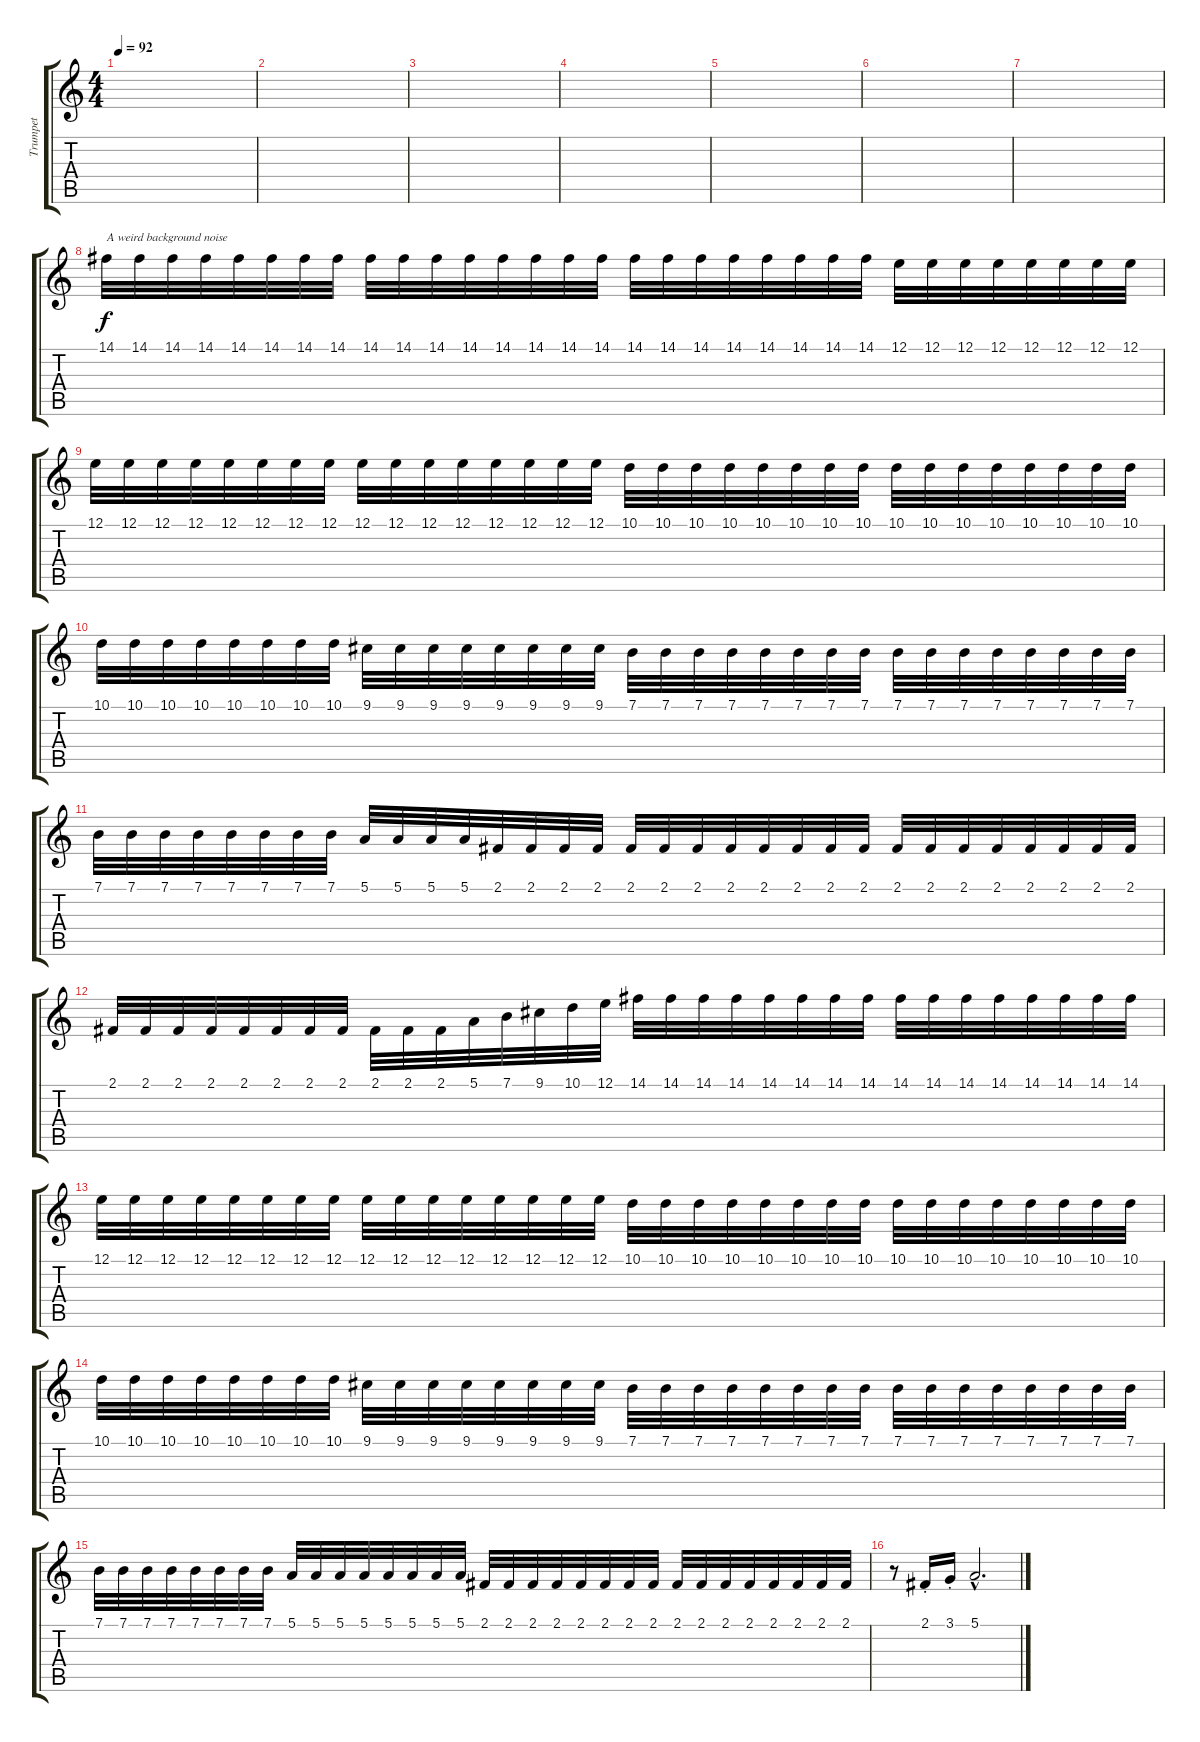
\track ("Trumpet" "Trumpet") {instrument trumpet}
\staff {score tabs}
\tuning (E4 B3 G3 D3 A2 E2) {hide}
\ts (4 4)
\tempo 92
\clef g2
\ks c
|
|
|
|
|
|
|
14.1.32{txt "A weird background noise" volume 3} 14.1.32 14.1.32 14.1.32 14.1.32 14.1.32 14.1.32 14.1.32 14.1.32 14.1.32 14.1.32 14.1.32 14.1.32 14.1.32 14.1.32 14.1.32 14.1.32 14.1.32 14.1.32 14.1.32 14.1.32 14.1.32 14.1.32 14.1.32 12.1.32 12.1.32 12.1.32 12.1.32 12.1.32 12.1.32 12.1.32 12.1.32 |
12.1.32 12.1.32 12.1.32 12.1.32 12.1.32 12.1.32 12.1.32 12.1.32 12.1.32 12.1.32 12.1.32 12.1.32 12.1.32 12.1.32 12.1.32 12.1.32 10.1.32 10.1.32 10.1.32 10.1.32 10.1.32 10.1.32 10.1.32 10.1.32 10.1.32 10.1.32 10.1.32 10.1.32 10.1.32 10.1.32 10.1.32 10.1.32 |
10.1.32 10.1.32 10.1.32 10.1.32 10.1.32 10.1.32 10.1.32 10.1.32 9.1.32 9.1.32 9.1.32 9.1.32 9.1.32 9.1.32 9.1.32 9.1.32 7.1.32 7.1.32 7.1.32 7.1.32 7.1.32 7.1.32 7.1.32 7.1.32 7.1.32 7.1.32 7.1.32 7.1.32 7.1.32 7.1.32 7.1.32 7.1.32 |
7.1.32 7.1.32 7.1.32 7.1.32 7.1.32 7.1.32 7.1.32 7.1.32 5.1.32 5.1.32 5.1.32 5.1.32 2.1.32 2.1.32 2.1.32 2.1.32 2.1.32 2.1.32 2.1.32 2.1.32 2.1.32 2.1.32 2.1.32 2.1.32 2.1.32 2.1.32 2.1.32 2.1.32 2.1.32 2.1.32 2.1.32 2.1.32 |
2.1.32 2.1.32 2.1.32 2.1.32 2.1.32 2.1.32 2.1.32 2.1.32 2.1.32 2.1.32 2.1.32 5.1.32 7.1.32 9.1.32 10.1.32 12.1.32 14.1.32{volume 5} 14.1.32 14.1.32 14.1.32 14.1.32 14.1.32 14.1.32 14.1.32 14.1.32 14.1.32 14.1.32 14.1.32 14.1.32 14.1.32 14.1.32 14.1.32 |
12.1.32 12.1.32 12.1.32 12.1.32 12.1.32 12.1.32 12.1.32 12.1.32 12.1.32 12.1.32 12.1.32 12.1.32 12.1.32 12.1.32 12.1.32 12.1.32 10.1.32 10.1.32 10.1.32 10.1.32 10.1.32 10.1.32 10.1.32 10.1.32 10.1.32 10.1.32 10.1.32 10.1.32 10.1.32 10.1.32 10.1.32 10.1.32 |
10.1.32 10.1.32 10.1.32 10.1.32 10.1.32 10.1.32 10.1.32 10.1.32 9.1.32 9.1.32 9.1.32 9.1.32 9.1.32 9.1.32 9.1.32 9.1.32 7.1.32 7.1.32 7.1.32 7.1.32 7.1.32 7.1.32 7.1.32 7.1.32 7.1.32 7.1.32 7.1.32 7.1.32 7.1.32 7.1.32 7.1.32 7.1.32 |
7.1.32 7.1.32 7.1.32 7.1.32 7.1.32 7.1.32 7.1.32 7.1.32 5.1.32 5.1.32 5.1.32 5.1.32 5.1.32 5.1.32 5.1.32 5.1.32 2.1.32 2.1.32 2.1.32 2.1.32 2.1.32 2.1.32 2.1.32 2.1.32 2.1.32 2.1.32 2.1.32 2.1.32 2.1.32 2.1.32 2.1.32 2.1.32 |
r.8{volume 12 instrument trumpet} 2.1{st}.16 3.1{st}.16 5.1{hac}.2{d}
